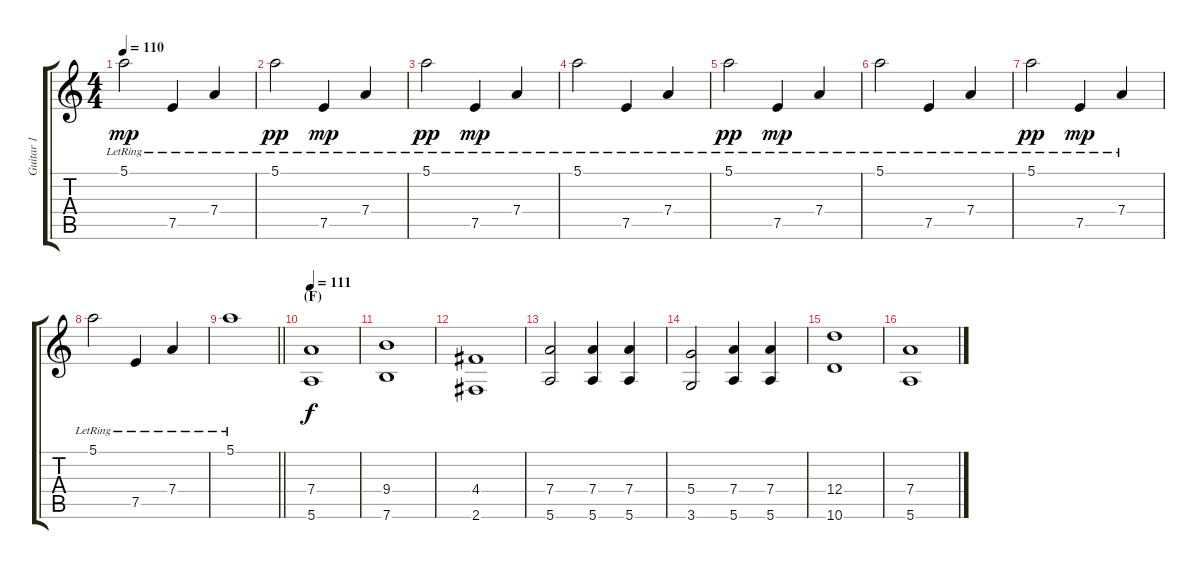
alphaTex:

\track ("Guitar 1" "Guitar 1") {instrument overdrivenguitar}
\staff {score tabs}
\tuning (E4 B3 G3 D3 A2 E2) {hide}
\ts (4 4)
\tempo 110
\clef g2
\ks c
5.1{lr}.2{dy mp} 7.5{lr}.4 7.4{lr}.4 |
5.1{lr}.2{dy pp} 7.5{lr}.4{dy mp} 7.4{lr}.4 |
5.1{lr}.2{dy pp} 7.5{lr}.4{dy mp} 7.4{lr}.4 |
5.1{lr}.2 7.5{lr}.4 7.4{lr}.4 |
5.1{lr}.2{dy pp} 7.5{lr}.4{dy mp} 7.4{lr}.4 |
5.1{lr}.2 7.5{lr}.4 7.4{lr}.4 |
5.1{lr}.2{dy pp} 7.5{lr}.4{dy mp} 7.4{lr}.4 |
5.1{lr}.2 7.5{lr}.4 7.4{lr}.4 |
\barLineRight lightlight
5.1{lr}.1 |
\section ("" "(F)")
\tempo 111
(7.4 5.6).1{dy f balance 0 instrument overdrivenguitar} |
(9.4 7.6).1 |
(4.4 2.6).1 |
(7.4 5.6).2 (7.4 5.6).4 (7.4 5.6).4 |
(5.4 3.6).2 (7.4 5.6).4 (7.4 5.6).4 |
(12.4 10.6).1 |
(7.4 5.6).1
